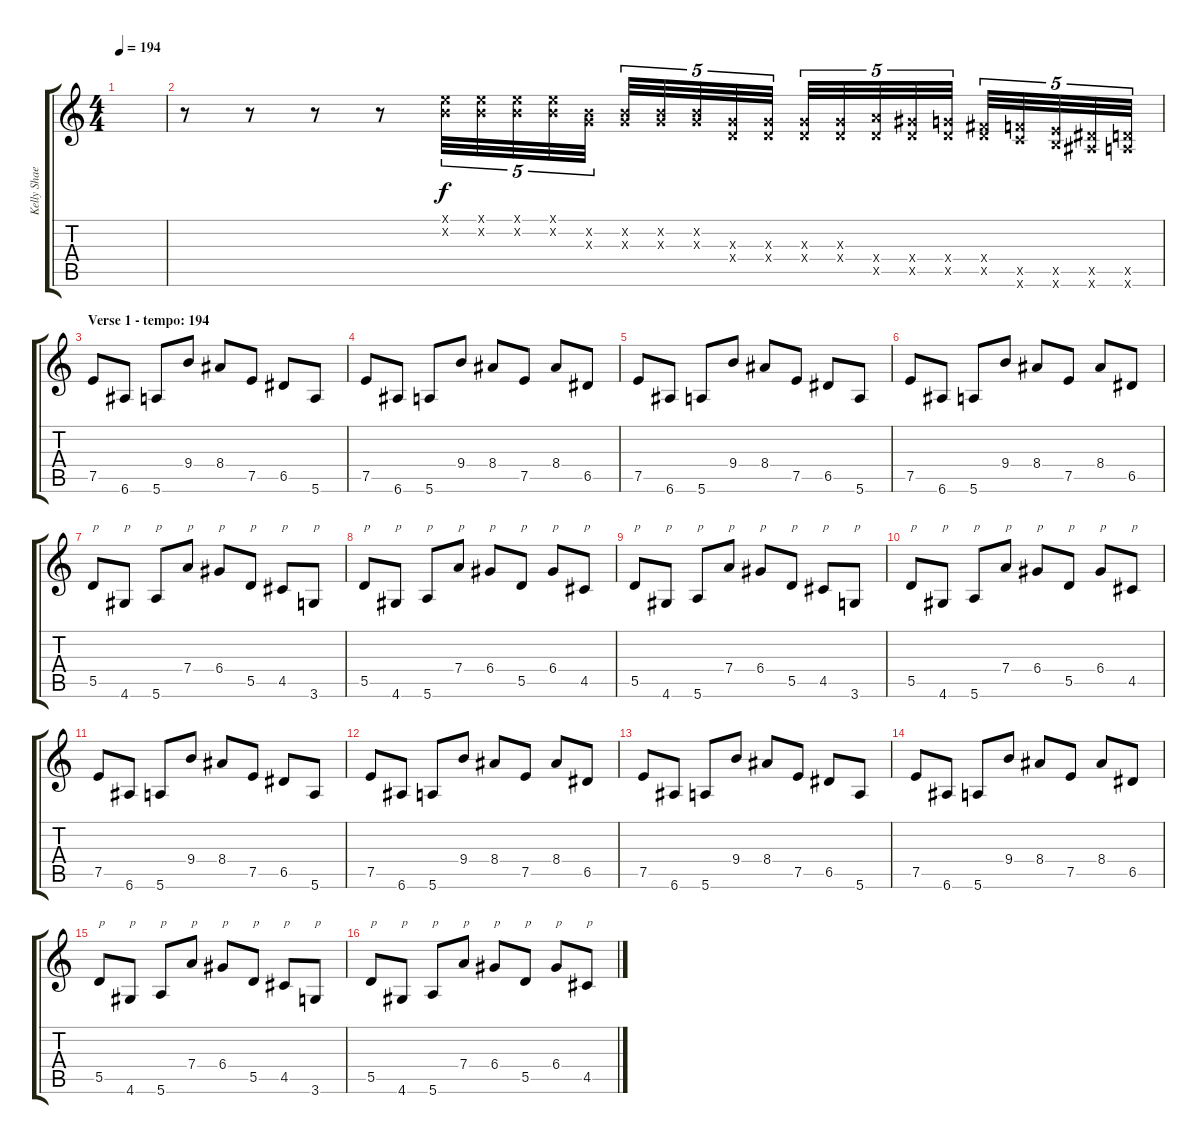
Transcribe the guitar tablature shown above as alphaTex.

\track ("Kelly Shaefer" "Kelly Shae") {instrument distortionguitar}
\staff {score tabs}
\tuning (E4 B3 G3 D3 A2 E2) {hide}
\ts (4 4)
\tempo 194
\clef g2
\ks c
|
r.8{volume 12} r.8 r.8 r.8 (0.1{x} 0.2{x}).32{tu (5 4)} (0.1{x} 0.2{x}).32{tu (5 4)} (0.1{x} 0.2{x}).32{tu (5 4)} (0.1{x} 0.2{x}).32{tu (5 4)} (0.2{x} 0.3{x}).32{tu (5 4)} (0.2{x} 0.3{x}).32{tu (5 4)} (0.2{x} 0.3{x}).32{tu (5 4)} (0.2{x} 0.3{x}).32{tu (5 4)} (0.3{x} 0.4{x}).32{tu (5 4)} (0.3{x} 0.4{x}).32{tu (5 4)} (0.3{x} 0.4{x}).32{tu (5 4)} (0.3{x} 0.4{x}).32{tu (5 4)} (0.4{x} 12.5{x}).32{tu (5 4)} (0.4{x} 11.5{x}).32{tu (5 4)} (0.4{x} 10.5{x}).32{tu (5 4)} (0.4{x} 9.5{x}).32{tu (5 4)} (8.5{x} 8.6{x}).32{tu (5 4)} (7.5{x} 7.6{x}).32{tu (5 4)} (6.5{x} 6.6{x}).32{tu (5 4)} (5.5{x} 5.6{x}).32{tu (5 4)} |
\section ("" "Verse 1 - tempo: 194")
7.5.8 6.6.8 5.6.8 9.4.8 8.4.8 7.5.8 6.5.8 5.6.8 |
7.5.8 6.6.8 5.6.8 9.4.8 8.4.8 7.5.8 8.4.8 6.5.8 |
7.5.8 6.6.8 5.6.8 9.4.8 8.4.8 7.5.8 6.5.8 5.6.8 |
7.5.8 6.6.8 5.6.8 9.4.8 8.4.8 7.5.8 8.4.8 6.5.8 |
5.5.8{txt "p"} 4.6.8{txt "p"} 5.6.8{txt "p"} 7.4.8{txt "p"} 6.4.8{txt "p"} 5.5.8{txt "p"} 4.5.8{txt "p"} 3.6.8{txt "p"} |
5.5.8{txt "p"} 4.6.8{txt "p"} 5.6.8{txt "p"} 7.4.8{txt "p"} 6.4.8{txt "p"} 5.5.8{txt "p"} 6.4.8{txt "p"} 4.5.8{txt "p"} |
5.5.8{txt "p"} 4.6.8{txt "p"} 5.6.8{txt "p"} 7.4.8{txt "p"} 6.4.8{txt "p"} 5.5.8{txt "p"} 4.5.8{txt "p"} 3.6.8{txt "p"} |
5.5.8{txt "p"} 4.6.8{txt "p"} 5.6.8{txt "p"} 7.4.8{txt "p"} 6.4.8{txt "p"} 5.5.8{txt "p"} 6.4.8{txt "p"} 4.5.8{txt "p"} |
7.5.8 6.6.8 5.6.8 9.4.8 8.4.8 7.5.8 6.5.8 5.6.8 |
7.5.8 6.6.8 5.6.8 9.4.8 8.4.8 7.5.8 8.4.8 6.5.8 |
7.5.8 6.6.8 5.6.8 9.4.8 8.4.8 7.5.8 6.5.8 5.6.8 |
7.5.8 6.6.8 5.6.8 9.4.8 8.4.8 7.5.8 8.4.8 6.5.8 |
5.5.8{txt "p"} 4.6.8{txt "p"} 5.6.8{txt "p"} 7.4.8{txt "p"} 6.4.8{txt "p"} 5.5.8{txt "p"} 4.5.8{txt "p"} 3.6.8{txt "p"} |
5.5.8{txt "p"} 4.6.8{txt "p"} 5.6.8{txt "p"} 7.4.8{txt "p"} 6.4.8{txt "p"} 5.5.8{txt "p"} 6.4.8{txt "p"} 4.5.8{txt "p"}
